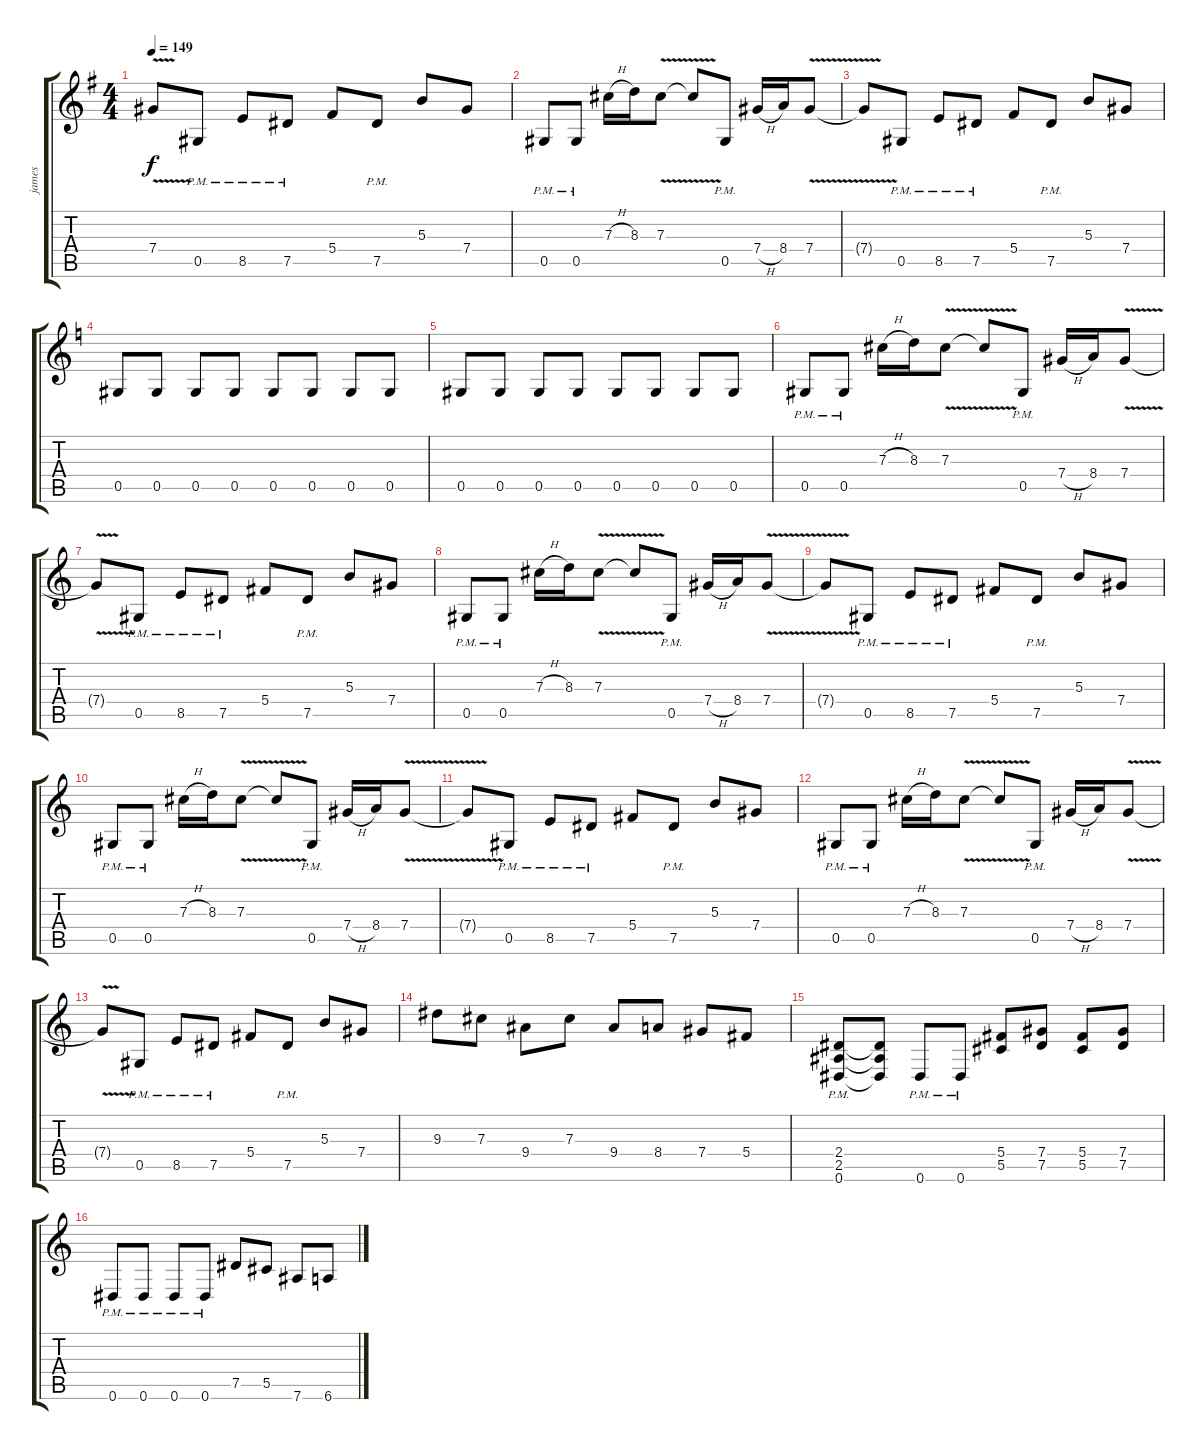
\track ("james" "james") {instrument distortionguitar}
\staff {score tabs}
\tuning (Eb4 Bb3 Gb3 Db3 Ab2 Eb2) {hide}
\ts (4 4)
\tempo 149
\clef g2
\ks g
7.4{v t}.8{dy f} 0.5{pm}.8 8.5{pm}.8 7.5{pm}.8 5.4.8 7.5{pm}.8 5.3.8 7.4.8 |
0.5{pm}.8 0.5{pm}.8 7.3{h}.16 8.3.16 7.3{v}.8 7.3{v t}.8 0.5{pm}.8 7.4{h}.16 8.4.16 7.4{v}.8 |
7.4{v t}.8 0.5{pm}.8 8.5{pm}.8 7.5{pm}.8 5.4.8 7.5{pm}.8 5.3.8 7.4.8 |
\ks c
0.5.8 0.5.8 0.5.8 0.5.8 0.5.8 0.5.8 0.5.8 0.5.8 |
0.5.8 0.5.8 0.5.8 0.5.8 0.5.8 0.5.8 0.5.8 0.5.8 |
0.5{pm}.8 0.5{pm}.8 7.3{h}.16 8.3.16 7.3{v}.8 7.3{v t}.8 0.5{pm}.8 7.4{h}.16 8.4.16 7.4{v}.8 |
7.4{v t}.8 0.5{pm}.8 8.5{pm}.8 7.5{pm}.8 5.4.8 7.5{pm}.8 5.3.8 7.4.8 |
0.5{pm}.8 0.5{pm}.8 7.3{h}.16 8.3.16 7.3{v}.8 7.3{v t}.8 0.5{pm}.8 7.4{h}.16 8.4.16 7.4{v}.8 |
7.4{v t}.8 0.5{pm}.8 8.5{pm}.8 7.5{pm}.8 5.4.8 7.5{pm}.8 5.3.8 7.4.8 |
0.5{pm}.8 0.5{pm}.8 7.3{h}.16 8.3.16 7.3{v}.8 7.3{v t}.8 0.5{pm}.8 7.4{h}.16 8.4.16 7.4{v}.8 |
7.4{v t}.8 0.5{pm}.8 8.5{pm}.8 7.5{pm}.8 5.4.8 7.5{pm}.8 5.3.8 7.4.8 |
0.5{pm}.8 0.5{pm}.8 7.3{h}.16 8.3.16 7.3{v}.8 7.3{v t}.8 0.5{pm}.8 7.4{h}.16 8.4.16 7.4{v}.8 |
7.4{v t}.8 0.5{pm}.8 8.5{pm}.8 7.5{pm}.8 5.4.8 7.5{pm}.8 5.3.8 7.4.8 |
9.3.8 7.3.8 9.4.8 7.3.8 9.4.8 8.4.8 7.4.8 5.4.8 |
(2.4 2.5 0.6{pm}).8 (2.4{t} 2.5{t} 0.6{t}).8 0.6{pm}.8 0.6{pm}.8 (5.4 5.5).8 (7.4 7.5).8 (5.4 5.5).8 (7.4 7.5).8 |
0.6{pm}.8 0.6{pm}.8 0.6{pm}.8 0.6{pm}.8 7.5.8 5.5.8 7.6.8 6.6.8
